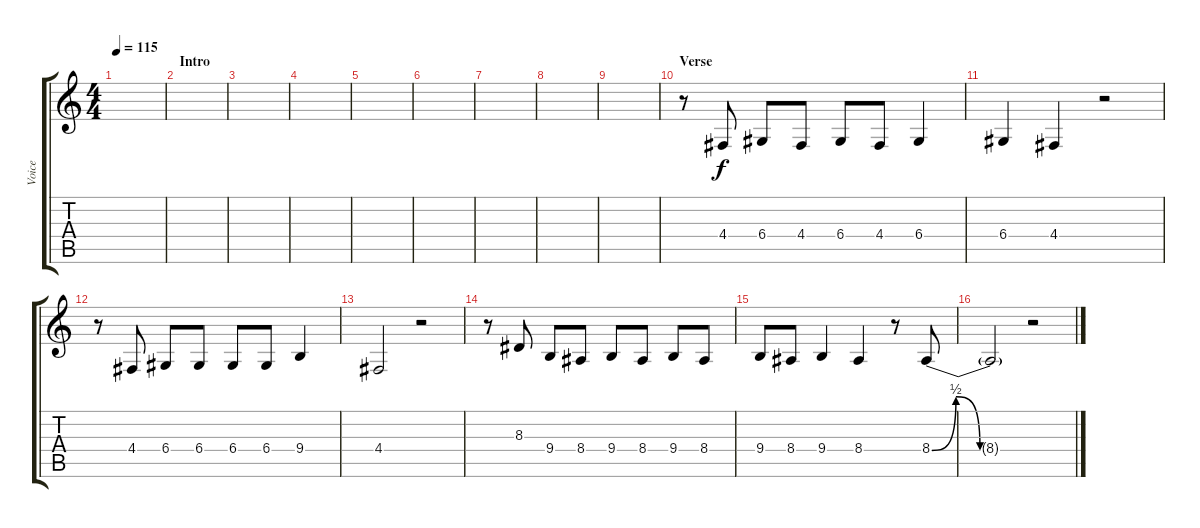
\track ("Voice" "Voice") {instrument clarinet}
\staff {score tabs}
\tuning (E4 B3 G3 D3 A2 E2) {hide}
\ts (4 4)
\tempo 115
\clef g2
\ks c
|
\section ("" "Intro")
|
|
|
|
|
|
|
|
\section ("" "Verse")
r.8 4.4.8 6.4.8 4.4.8 6.4.8 4.4.8 6.4.4 |
6.4.4 4.4.4 r.2 |
r.8 4.4.8 6.4.8 6.4.8 6.4.8 6.4.8 9.4.4 |
4.4.2 r.2 |
r.8 8.3.8 9.4.8 8.4.8 9.4.8 8.4.8 9.4.8 8.4.8 |
9.4.8 8.4.8 9.4.4 8.4.4 r.8 8.4{be (custom 0 0 15 2 30 0 60 0)}.8 |
8.4{t}.2 r.2
